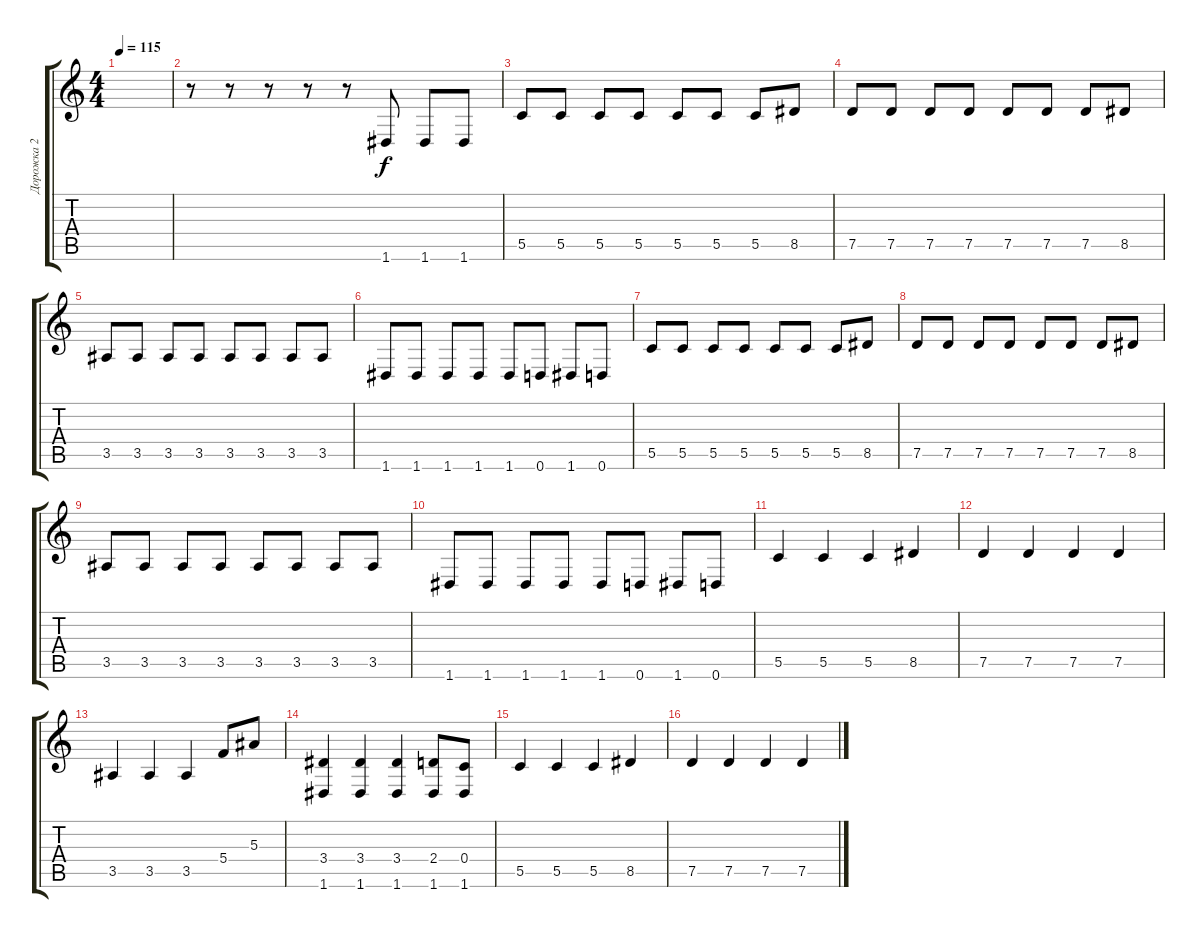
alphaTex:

\track ("Дорожка 2" "Дорожка 2") {instrument electricbasspick}
\staff {score tabs}
\tuning (D4 A3 F3 C3 G2 D2) {hide}
\ts (4 4)
\tempo 115
\clef g2
\ks c
|
r.8 r.8 r.8 r.8 r.8 1.6.8 1.6.8 1.6.8 |
5.5.8 5.5.8 5.5.8 5.5.8 5.5.8 5.5.8 5.5.8 8.5.8 |
7.5.8 7.5.8 7.5.8 7.5.8 7.5.8 7.5.8 7.5.8 8.5.8 |
3.5.8 3.5.8 3.5.8 3.5.8 3.5.8 3.5.8 3.5.8 3.5.8 |
1.6.8 1.6.8 1.6.8 1.6.8 1.6.8 0.6.8 1.6.8 0.6.8 |
5.5.8 5.5.8 5.5.8 5.5.8 5.5.8 5.5.8 5.5.8 8.5.8 |
7.5.8 7.5.8 7.5.8 7.5.8 7.5.8 7.5.8 7.5.8 8.5.8 |
3.5.8 3.5.8 3.5.8 3.5.8 3.5.8 3.5.8 3.5.8 3.5.8 |
1.6.8 1.6.8 1.6.8 1.6.8 1.6.8 0.6.8 1.6.8 0.6.8 |
5.5.4 5.5.4 5.5.4 8.5.4 |
7.5.4 7.5.4 7.5.4 7.5.4 |
3.5.4 3.5.4 3.5.4 5.4.8 5.3.8 |
(3.4 1.6).4 (3.4 1.6).4 (3.4 1.6).4 (2.4 1.6).8 (0.4 1.6).8 |
5.5.4 5.5.4 5.5.4 8.5.4 |
7.5.4 7.5.4 7.5.4 7.5.4
